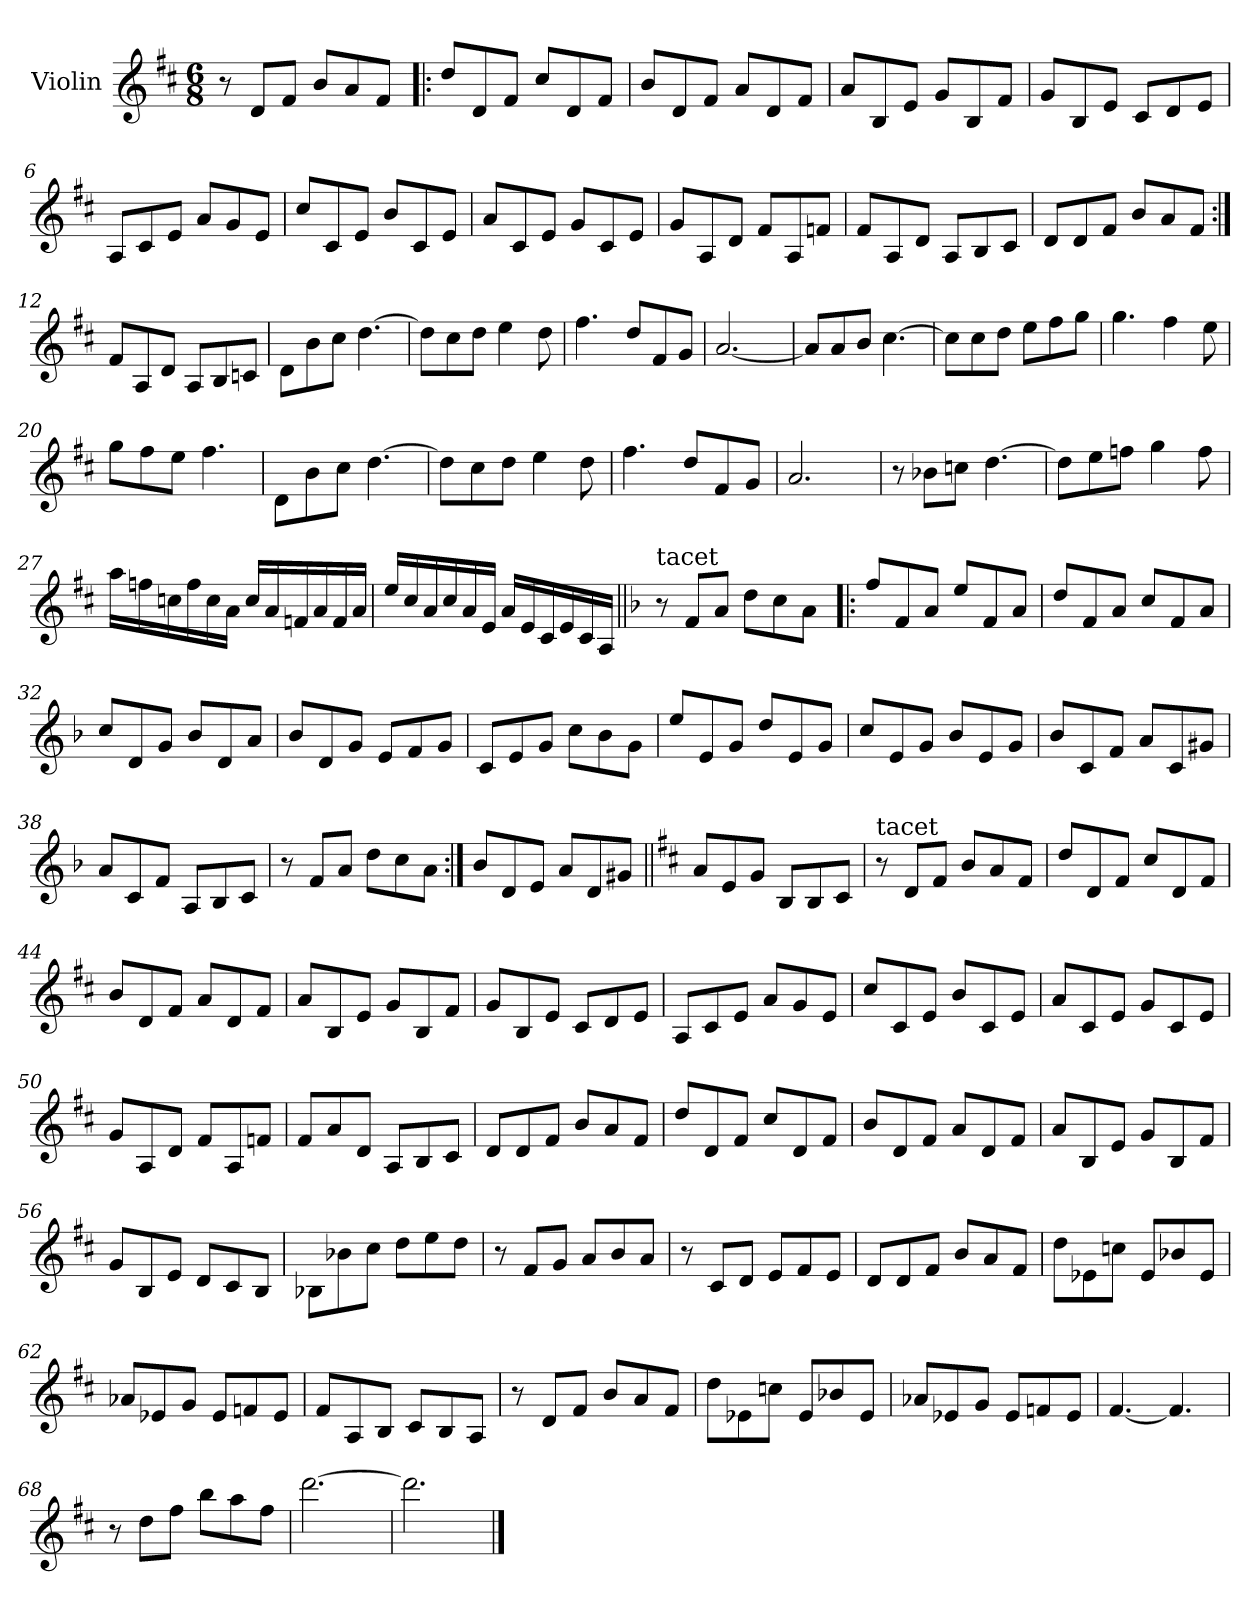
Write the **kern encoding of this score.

**kern
*part1
*staff1
*I"Violin
*I'Vln
*clefG2
*k[f#c#]
*D:
*M6/8
=1
8r
8d/L
8f#/J
8b/L
8a/
8f#/J
=2!|:
8dd/L
8d/
8f#/J
8cc#/L
8d/
8f#/J
=3
8b/L
8d/
8f#/J
8a/L
8d/
8f#/J
=4
8a/L
8B/
8e/J
8g/L
8B/
8f#/J
=5
8g/L
8B/
8e/J
8c#/L
8d/
8e/J
!!LO:LB:g=z
=6
8A/L
8c#/
8e/J
8a/L
8g/
8e/J
=7
8cc#/L
8c#/
8e/J
8b/L
8c#/
8e/J
=8
8a/L
8c#/
8e/J
8g/L
8c#/
8e/J
=9
8g/L
8A/
8d/J
8f#/L
8A/
8fn/J
=10
8f#/L
8A/
8d/J
8A/L
8B/
8c#/J
!!LO:LB:g=z
=11
8d/L
8d/
8f#/J
8b/L
8a/
8f#/J
=12:|!
8f#/L
8A/
8d/J
8A/L
8B/
8cn/J
=13
8d\L
8b\
8cc#\J
[4.dd\
=14
8dd\L]
8cc#\
8dd\J
4ee\
8dd\
=15
4.ff#\
8dd/L
8f#/
8g/J
!!LO:LB:g=z
=16
[2.a/
=17
8a/L]
8a/
8b/J
[4.cc#\
=18
8cc#\L]
8cc#\
8dd\J
8ee\L
8ff#\
8gg\J
=19
4.gg\
4ff#\
8ee\
=20
8gg\L
8ff#\
8ee\J
4.ff#\
!!LO:LB:g=z
=21
8d\L
8b\
8cc#\J
[4.dd\
=22
8dd\L]
8cc#\
8dd\J
4ee\
8dd\
=23
4.ff#\
8dd/L
8f#/
8g/J
=24
2.a/
=25
8r
8b-X\L
8ccn\J
[4.dd\
=26
8dd\L]
8ee\
8ffn\J
4gg\
8ff\
!!LO:LB:g=z
=27
16aa\LL
16ffn\
16ccn\
16ff\
16cc\
16a\JJ
16cc/LL
16a/
16fn/
16a/
16f/
16a/JJ
=28
16ee/LL
16cc#/
16a/
16cc#/
16a/
16e/JJ
16a/LL
16e/
16c#/
16e/
16c#/
16A/JJ
=29||
*k[b-]
*F:
!LO:TX:a:t=tacet
8r
8f/L
8a/J
8dd\L
8cc\
8a\J
=30!|:
8ff/L
8f/
8a/J
8ee/L
8f/
8a/J
=31
8dd/L
8f/
8a/J
8cc/L
8f/
8a/J
!!LO:LB:g=z
=32
8cc/L
8d/
8g/J
8b-/L
8d/
8a/J
=33
8b-/L
8d/
8g/J
8e/L
8f/
8g/J
=34
8c/L
8e/
8g/J
8cc\L
8b-\
8g\J
=35
8ee/L
8e/
8g/J
8dd/L
8e/
8g/J
=36
8cc/L
8e/
8g/J
8b-/L
8e/
8g/J
=37
8b-/L
8c/
8f/J
8a/L
8c/
8g#X/J
!!LO:LB:g=z
=38
8a/L
8c/
8f/J
8A/L
8B-/
8c/J
=39
8r
8f/L
8a/J
8dd\L
8cc\
8a\J
=40:|!
8b-/L
8d/
8e/J
8a/L
8d/
8g#X/J
=41||
*k[f#c#]
*D:
8a/L
8e/
8g/J
8B/L
8B/
8c#/J
=42
!LO:TX:a:t=tacet
8r
8d/L
8f#/J
8b/L
8a/
8f#/J
=43
8dd/L
8d/
8f#/J
8cc#/L
8d/
8f#/J
!!LO:LB:g=z
=44
8b/L
8d/
8f#/J
8a/L
8d/
8f#/J
=45
8a/L
8B/
8e/J
8g/L
8B/
8f#/J
=46
8g/L
8B/
8e/J
8c#/L
8d/
8e/J
=47
8A/L
8c#/
8e/J
8a/L
8g/
8e/J
=48
8cc#/L
8c#/
8e/J
8b/L
8c#/
8e/J
=49
8a/L
8c#/
8e/J
8g/L
8c#/
8e/J
!!LO:PB:g=z
=50
8g/L
8A/
8d/J
8f#/L
8A/
8fn/J
=51
8f#/L
8a/
8d/J
8A/L
8B/
8c#/J
=52
8d/L
8d/
8f#/J
8b/L
8a/
8f#/J
=53
8dd/L
8d/
8f#/J
8cc#/L
8d/
8f#/J
=54
8b/L
8d/
8f#/J
8a/L
8d/
8f#/J
=55
8a/L
8B/
8e/J
8g/L
8B/
8f#/J
!!LO:LB:g=z
=56
8g/L
8B/
8e/J
8d/L
8c#/
8B/J
=57
8B-X\L
8b-X\
8cc#\J
8dd\L
8ee\
8dd\J
=58
8r
8f#/L
8g/J
8a/L
8b/
8a/J
=59
8r
8c#/L
8d/J
8e/L
8f#/
8e/J
=60
8d/L
8d/
8f#/J
8b/L
8a/
8f#/J
=61
8dd\L
8e-X\
8ccn\J
8e-/L
8b-X/
8e-/J
!!LO:LB:g=z
=62
8a-X/L
8e-X/
8g/J
8e-/L
8fn/
8e-/J
=63
8f#/L
8A/
8B/J
8c#/L
8B/
8A/J
=64
8r
8d/L
8f#/J
8b/L
8a/
8f#/J
=65
8dd\L
8e-X\
8ccn\J
8e-/L
8b-X/
8e-/J
!!LO:LB:g=z
=66
8a-X/L
8e-X/
8g/J
8e-/L
8fn/
8e-/J
=67
[4.f#/
4.f#/]
=68
8r
8dd\L
8ff#\J
8bb\L
8aa\
8ff#\J
=69
[2.ddd\
=70
2.ddd\]
==
*-
